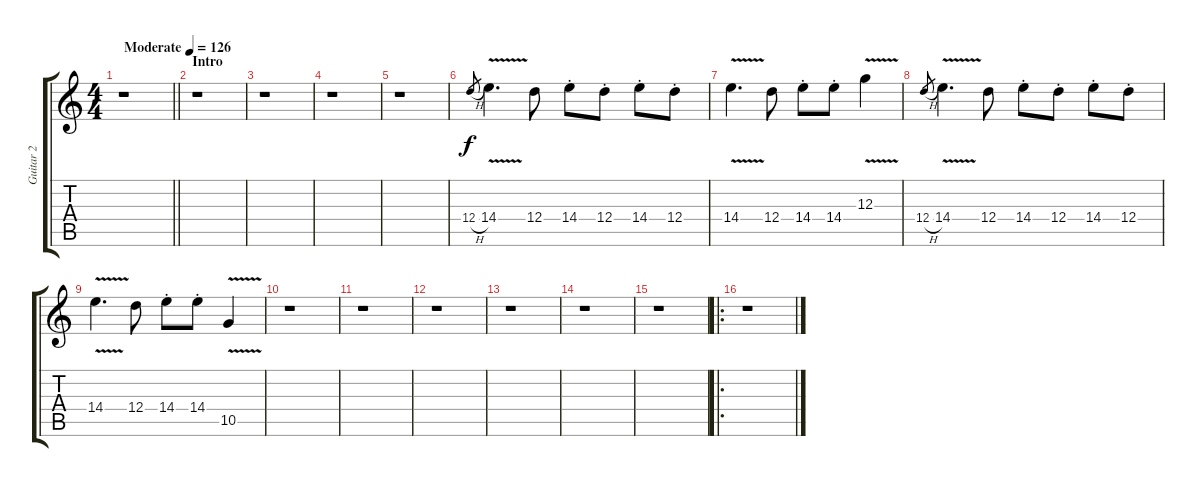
\track ("Guitar 2" "Guitar 2") {instrument distortionguitar}
\staff {score tabs}
\tuning (E4 B3 G3 D3 A2 E2) {hide}
\ts (4 4)
\tempo (126 "Moderate")
\clef g2
\barLineRight lightlight
\ks c
r.1{dy f instrument distortionguitar} |
\section ("" "Intro")
r.1 |
r.1 |
r.1 |
r.1 |
12.4{h}.8{gr} 14.4{v}.4{d} 12.4.8 14.4{st}.8 12.4{st}.8 14.4{st}.8 12.4{st}.8 |
14.4{v}.4{d} 12.4.8 14.4{st}.8 14.4{st}.8 12.3{v}.4 |
12.4{h}.8{gr} 14.4{v}.4{d} 12.4.8 14.4{st}.8 12.4{st}.8 14.4{st}.8 12.4{st}.8 |
14.4{v}.4{d} 12.4.8 14.4{st}.8 14.4{st}.8 10.5{v}.4 |
r.1 |
r.1 |
r.1 |
r.1 |
r.1 |
r.1 |
\ro
r.1
